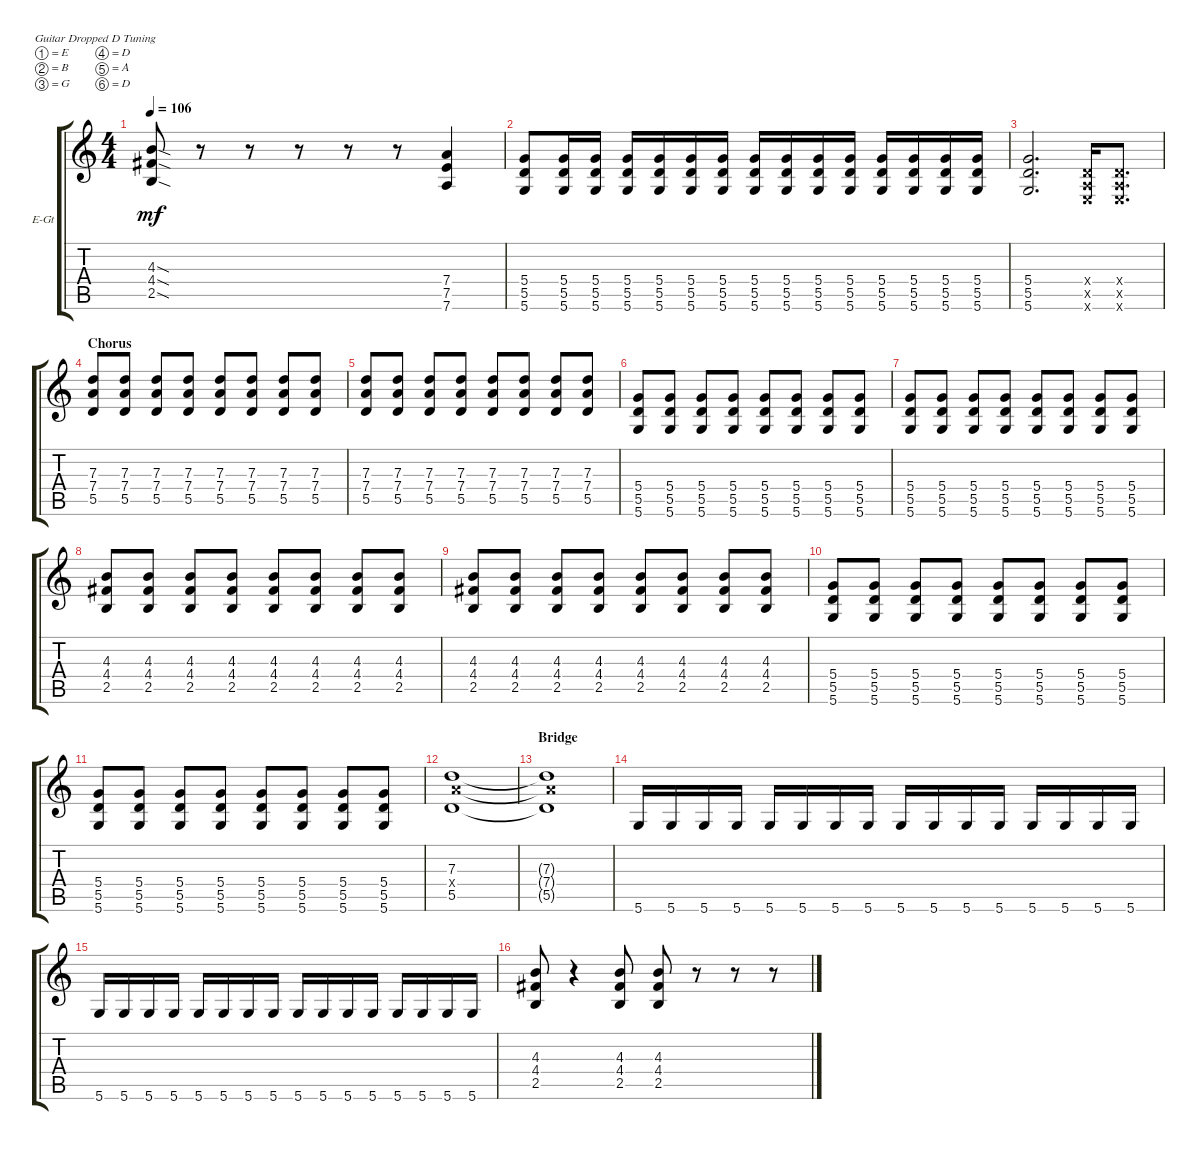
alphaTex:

\defaultSystemsLayout 4
\bracketExtendMode groupsimilarinstruments
\firstSystemTrackNameOrientation horizontal
\otherSystemsTrackNameOrientation horizontal
\track ("Rhythm" "E-Gt") {instrument distortionguitar}
\staff {score tabs}
\tuning (E4 B3 G3 D3 A2 D2)
\ts (4 4)
\tempo 106
\clef g2
\ks c
(2.5{sod} 4.4{sod} 4.3{sod}).8{dy mf} r.8 r.8 r.8 r.8 r.8 (7.6 7.5 7.4).4 |
(5.6 5.5 5.4).8 (5.4 5.6 5.5).16 (5.6 5.5 5.4).16 (5.6 5.5 5.4).16 (5.6 5.5 5.4).16 (5.6 5.5 5.4).16 (5.6 5.5 5.4).16 (5.6 5.5 5.4).16 (5.6 5.5 5.4).16 (5.6 5.5 5.4).16 (5.6 5.5 5.4).16 (5.5 5.6 5.4).16 (5.6 5.5 5.4).16 (5.6 5.5 5.4).16 (5.5 5.6 5.4).16 |
(5.6 5.5 5.4).2{d} (0.5{x} 2.6{x} 0.4{x}).16 (0.5{x} 2.6{x} 0.4{x}).8{d} |
\section ("" "Chorus")
(5.5 7.4 7.3).8 (5.5 7.4 7.3).8 (7.4 5.5 7.3).8 (5.5 7.4 7.3).8 (5.5 7.4 7.3).8 (5.5 7.4 7.3).8 (7.4 5.5 7.3).8 (5.5 7.4 7.3).8 |
(5.5 7.4 7.3).8 (5.5 7.4 7.3).8 (7.4 5.5 7.3).8 (5.5 7.4 7.3).8 (5.5 7.4 7.3).8 (5.5 7.4 7.3).8 (7.4 5.5 7.3).8 (5.5 7.4 7.3).8 |
(5.6 5.5 5.4).8 (5.6 5.5 5.4).8 (5.6 5.5 5.4).8 (5.6 5.5 5.4).8 (5.6 5.5 5.4).8 (5.6 5.5 5.4).8 (5.6 5.5 5.4).8 (5.6 5.5 5.4).8 |
(5.6 5.5 5.4).8 (5.6 5.5 5.4).8 (5.6 5.5 5.4).8 (5.6 5.5 5.4).8 (5.6 5.5 5.4).8 (5.6 5.5 5.4).8 (5.6 5.5 5.4).8 (5.6 5.5 5.4).8 |
(2.5 4.4 4.3).8 (2.5 4.4 4.3).8 (2.5 4.4 4.3).8 (2.5 4.4 4.3).8 (2.5 4.4 4.3).8 (2.5 4.4 4.3).8 (2.5 4.4 4.3).8 (2.5 4.4 4.3).8 |
(2.5 4.4 4.3).8 (2.5 4.4 4.3).8 (2.5 4.4 4.3).8 (2.5 4.4 4.3).8 (2.5 4.4 4.3).8 (2.5 4.4 4.3).8 (2.5 4.4 4.3).8 (2.5 4.4 4.3).8 |
(5.6 5.5 5.4).8 (5.6 5.5 5.4).8 (5.6 5.5 5.4).8 (5.6 5.5 5.4).8 (5.6 5.5 5.4).8 (5.6 5.5 5.4).8 (5.6 5.5 5.4).8 (5.6 5.5 5.4).8 |
(5.6 5.5 5.4).8 (5.6 5.5 5.4).8 (5.6 5.5 5.4).8 (5.6 5.5 5.4).8 (5.6 5.5 5.4).8 (5.6 5.5 5.4).8 (5.6 5.5 5.4).8 (5.6 5.5 5.4).8 |
(5.5 7.4{x} 7.3).1 |
\section ("" "Bridge")
(7.3{t} 7.4{x t} 5.5{t}).1 |
5.6.16 5.6.16 5.6.16 5.6.16 5.6.16 5.6.16 5.6.16 5.6.16 5.6.16 5.6.16 5.6.16 5.6.16 5.6.16 5.6.16 5.6.16 5.6.16 |
5.6.16 5.6.16 5.6.16 5.6.16 5.6.16 5.6.16 5.6.16 5.6.16 5.6.16 5.6.16 5.6.16 5.6.16 5.6.16 5.6.16 5.6.16 5.6.16 |
(2.5 4.4 4.3).8 r.4 (2.5 4.4 4.3).8 (2.5 4.4 4.3).8 r.8 r.8 r.8
